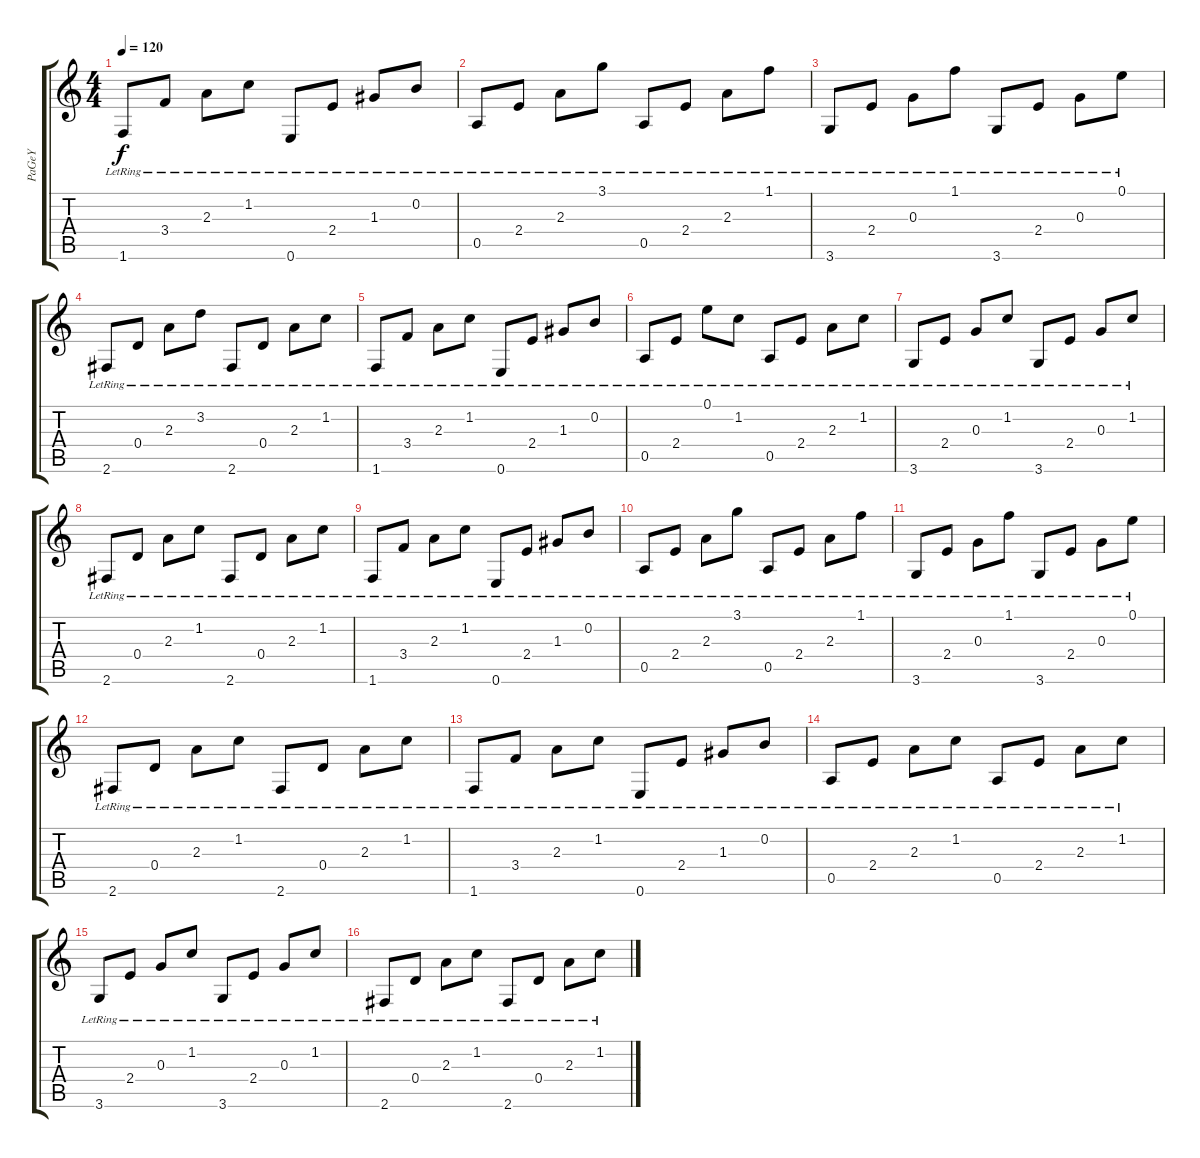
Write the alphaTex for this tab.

\track ("PaGeY" "PaGeY") {instrument acousticguitarsteel}
\staff {score tabs}
\tuning (E4 B3 G3 D3 A2 E2) {hide}
\ts (4 4)
\tempo 120
\clef g2
\ks c
1.6{lr}.8{dy f} 3.4{lr}.8 2.3{lr}.8 1.2{lr}.8 0.6{lr}.8 2.4{lr}.8 1.3{lr}.8 0.2{lr}.8 |
0.5{lr}.8 2.4{lr}.8 2.3{lr}.8 3.1{lr}.8 0.5{lr}.8 2.4{lr}.8 2.3{lr}.8 1.1{lr}.8 |
3.6{lr}.8 2.4{lr}.8 0.3{lr}.8 1.1{lr}.8 3.6{lr}.8 2.4{lr}.8 0.3{lr}.8 0.1{lr}.8 |
2.6{lr}.8 0.4{lr}.8 2.3{lr}.8 3.2{lr}.8 2.6{lr}.8 0.4{lr}.8 2.3{lr}.8 1.2{lr}.8 |
1.6{lr}.8 3.4{lr}.8 2.3{lr}.8 1.2{lr}.8 0.6{lr}.8 2.4{lr}.8 1.3{lr}.8 0.2{lr}.8 |
0.5{lr}.8 2.4{lr}.8 0.1{lr}.8 1.2{lr}.8 0.5{lr}.8 2.4{lr}.8 2.3{lr}.8 1.2{lr}.8 |
3.6{lr}.8 2.4{lr}.8 0.3{lr}.8 1.2{lr}.8 3.6{lr}.8 2.4{lr}.8 0.3{lr}.8 1.2{lr}.8 |
2.6{lr}.8 0.4{lr}.8 2.3{lr}.8 1.2{lr}.8 2.6{lr}.8 0.4{lr}.8 2.3{lr}.8 1.2{lr}.8 |
1.6{lr}.8 3.4{lr}.8 2.3{lr}.8 1.2{lr}.8 0.6{lr}.8 2.4{lr}.8 1.3{lr}.8 0.2{lr}.8 |
0.5{lr}.8 2.4{lr}.8 2.3{lr}.8 3.1{lr}.8 0.5{lr}.8 2.4{lr}.8 2.3{lr}.8 1.1{lr}.8 |
3.6{lr}.8 2.4{lr}.8 0.3{lr}.8 1.1{lr}.8 3.6{lr}.8 2.4{lr}.8 0.3{lr}.8 0.1{lr}.8 |
2.6{lr}.8 0.4{lr}.8 2.3{lr}.8 1.2{lr}.8 2.6{lr}.8 0.4{lr}.8 2.3{lr}.8 1.2{lr}.8 |
1.6{lr}.8 3.4{lr}.8 2.3{lr}.8 1.2{lr}.8 0.6{lr}.8 2.4{lr}.8 1.3{lr}.8 0.2{lr}.8 |
0.5{lr}.8 2.4{lr}.8 2.3{lr}.8 1.2{lr}.8 0.5{lr}.8 2.4{lr}.8 2.3{lr}.8 1.2{lr}.8 |
3.6{lr}.8 2.4{lr}.8 0.3{lr}.8 1.2{lr}.8 3.6{lr}.8 2.4{lr}.8 0.3{lr}.8 1.2{lr}.8 |
2.6{lr}.8 0.4{lr}.8 2.3{lr}.8 1.2{lr}.8 2.6{lr}.8 0.4{lr}.8 2.3{lr}.8 1.2{lr}.8
